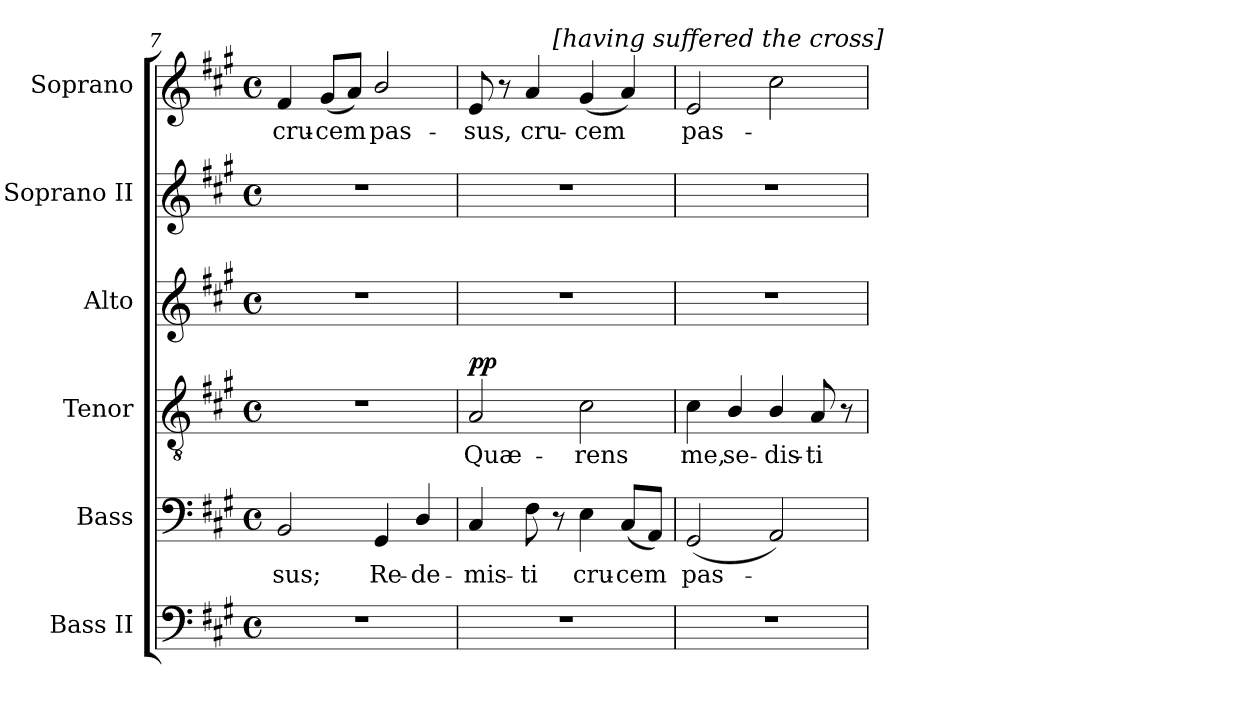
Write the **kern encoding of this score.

**kern	**kern	**text	**kern	**text	**dynam	**kern	**kern	**kern	**text
*part6	*part5	*part5	*part4	*part4	*part4	*part3	*part2	*part1	*part1
*staff6	*staff5	*staff5	*staff4	*staff4	*staff4	*staff3	*staff2	*staff1	*staff1
*I"Bass II	*I"Bass	*	*I"Tenor	*	*	*I"Alto	*I"Soprano II	*I"Soprano	*
*I'B.	*I'B.	*	*I'T.	*	*	*I'A.	*I'S.	*I'S.	*
*clefF4	*clefF4	*	*clefGv2	*	*	*clefG2	*clefG2	*clefG2	*
*	*	*	*ITrd7c12	*	*	*	*	*	*
*k[f#c#g#]	*k[f#c#g#]	*	*k[f#c#g#]	*	*	*k[f#c#g#]	*k[f#c#g#]	*k[f#c#g#]	*
*A:	*A:	*	*A:	*	*	*A:	*A:	*A:	*
*M4/4	*M4/4	*	*M4/4	*	*	*M4/4	*M4/4	*M4/4	*
*met(c)	*met(c)	*	*met(c)	*	*	*met(c)	*met(c)	*met(c)	*
=7	=7	=7	=7	=7	=7	=7	=7	=7	=7
!	!	!LO:LY:b:color=#000000	!	!	!	!	!	!	!
!	!	!	!	!	!	!	!	!	!LO:LY:b:color=#000000
1r	2BBi/	-sus;	1r	.	.	1r	1r	4f#i/	cru-
!	!	!	!	!	!	!	!	!	!LO:LY:b:color=#000000
.	.	.	.	.	.	.	.	(8g#i/L	-cem
.	.	.	.	.	.	.	.	8ai/J)	.
!	!	!LO:LY:b:color=#000000	!	!	!	!	!	!	!
!	!	!	!	!	!	!	!	!	!LO:LY:b:color=#000000
.	4GG#i/	Re-	.	.	.	.	.	2bi/	pas-
!	!	!LO:LY:b:color=#000000	!	!	!	!	!	!	!
.	4Di/	-de-	.	.	.	.	.	.	.
!!LO:LB:g=z
=8	=8	=8	=8	=8	=8	=8	=8	=8	=8
!	!	!LO:LY:b:color=#000000	!	!	!	!	!	!	!
!	!	!	!	!LO:LY:b:color=#000000	!	!	!	!	!
!	!	!	!	!	!	!	!	!	!LO:LY:b:color=#000000
*	*	*	*	*	*	*	*	*^	*
1r	4C#i/	-mis-	2AAi/	Quæ-	pp	1r	1r	8ei/	4.ryy	-sus,
.	.	.	.	.	.	.	.	8r	.	.
!	!	!LO:LY:b:color=#000000	!	!	!	!	!	!	!	!
!	!	!	!	!	!	!	!	!	!	!LO:LY:b:color=#000000
.	8F#i\	-ti	.	.	.	.	.	4ai/	.	cru-
!	!	!	!	!	!	!	!	!	!LO:TX:a:i:t=[having suffered the cross]	!
.	8r	.	.	.	.	.	.	.	2ryy	.
!	!	!LO:LY:b:color=#000000	!	!	!	!	!	!	!	!
!	!	!	!	!LO:LY:b:color=#000000	!	!	!	!	!	!
!	!	!	!	!	!	!	!	!	!	!LO:LY:b:color=#000000
.	4Ei\	cru-	2C#i\	-rens	.	.	.	(4g#i/	.	-cem
!	!	!LO:LY:b:color=#000000	!	!	!	!	!	!	!	!
.	(8C#i/L	-cem	.	.	.	.	.	4ai/)	.	.
.	8AAi/J)	.	.	.	.	.	.	.	8ryy	.
*	*	*	*	*	*	*	*	*v	*v	*
=9	=9	=9	=9	=9	=9	=9	=9	=9	=9
*	*	*	*	*	*	*	*	*^	*
!	!	!LO:LY:b:color=#000000	!	!	!	!	!	!	!	!
*	*	*	*	*	*	*	*	*v	*v	*
*	*	*	*	*	*	*	*	*^	*
!	!	!	!	!LO:LY:b:color=#000000	!	!	!	!	!	!
*	*	*	*	*	*	*	*	*v	*v	*
*	*	*	*	*	*	*	*	*^	*
!	!	!	!	!	!	!	!	!	!	!LO:LY:b:color=#000000
*	*	*	*	*	*	*	*	*v	*v	*
1r	(2GG#i/	pas-	4C#i\	me,	.	1r	1r	2ei/	pas-
!	!	!	!	!LO:LY:b:color=#000000	!	!	!	!	!
.	.	.	4BBi/	se-	.	.	.	.	.
!	!	!	!	!LO:LY:b:color=#000000	!	!	!	!	!
.	2AAi/)	.	4BBi/	-dis-	.	.	.	2cc#i\	.
!	!	!	!	!LO:LY:b:color=#000000	!	!	!	!	!
.	.	.	8AAi/	-ti	.	.	.	.	.
.	.	.	8r	.	.	.	.	.	.
=	=	=	=	=	=	=	=	=	=
*-	*-	*-	*-	*-	*-	*-	*-	*-	*-
